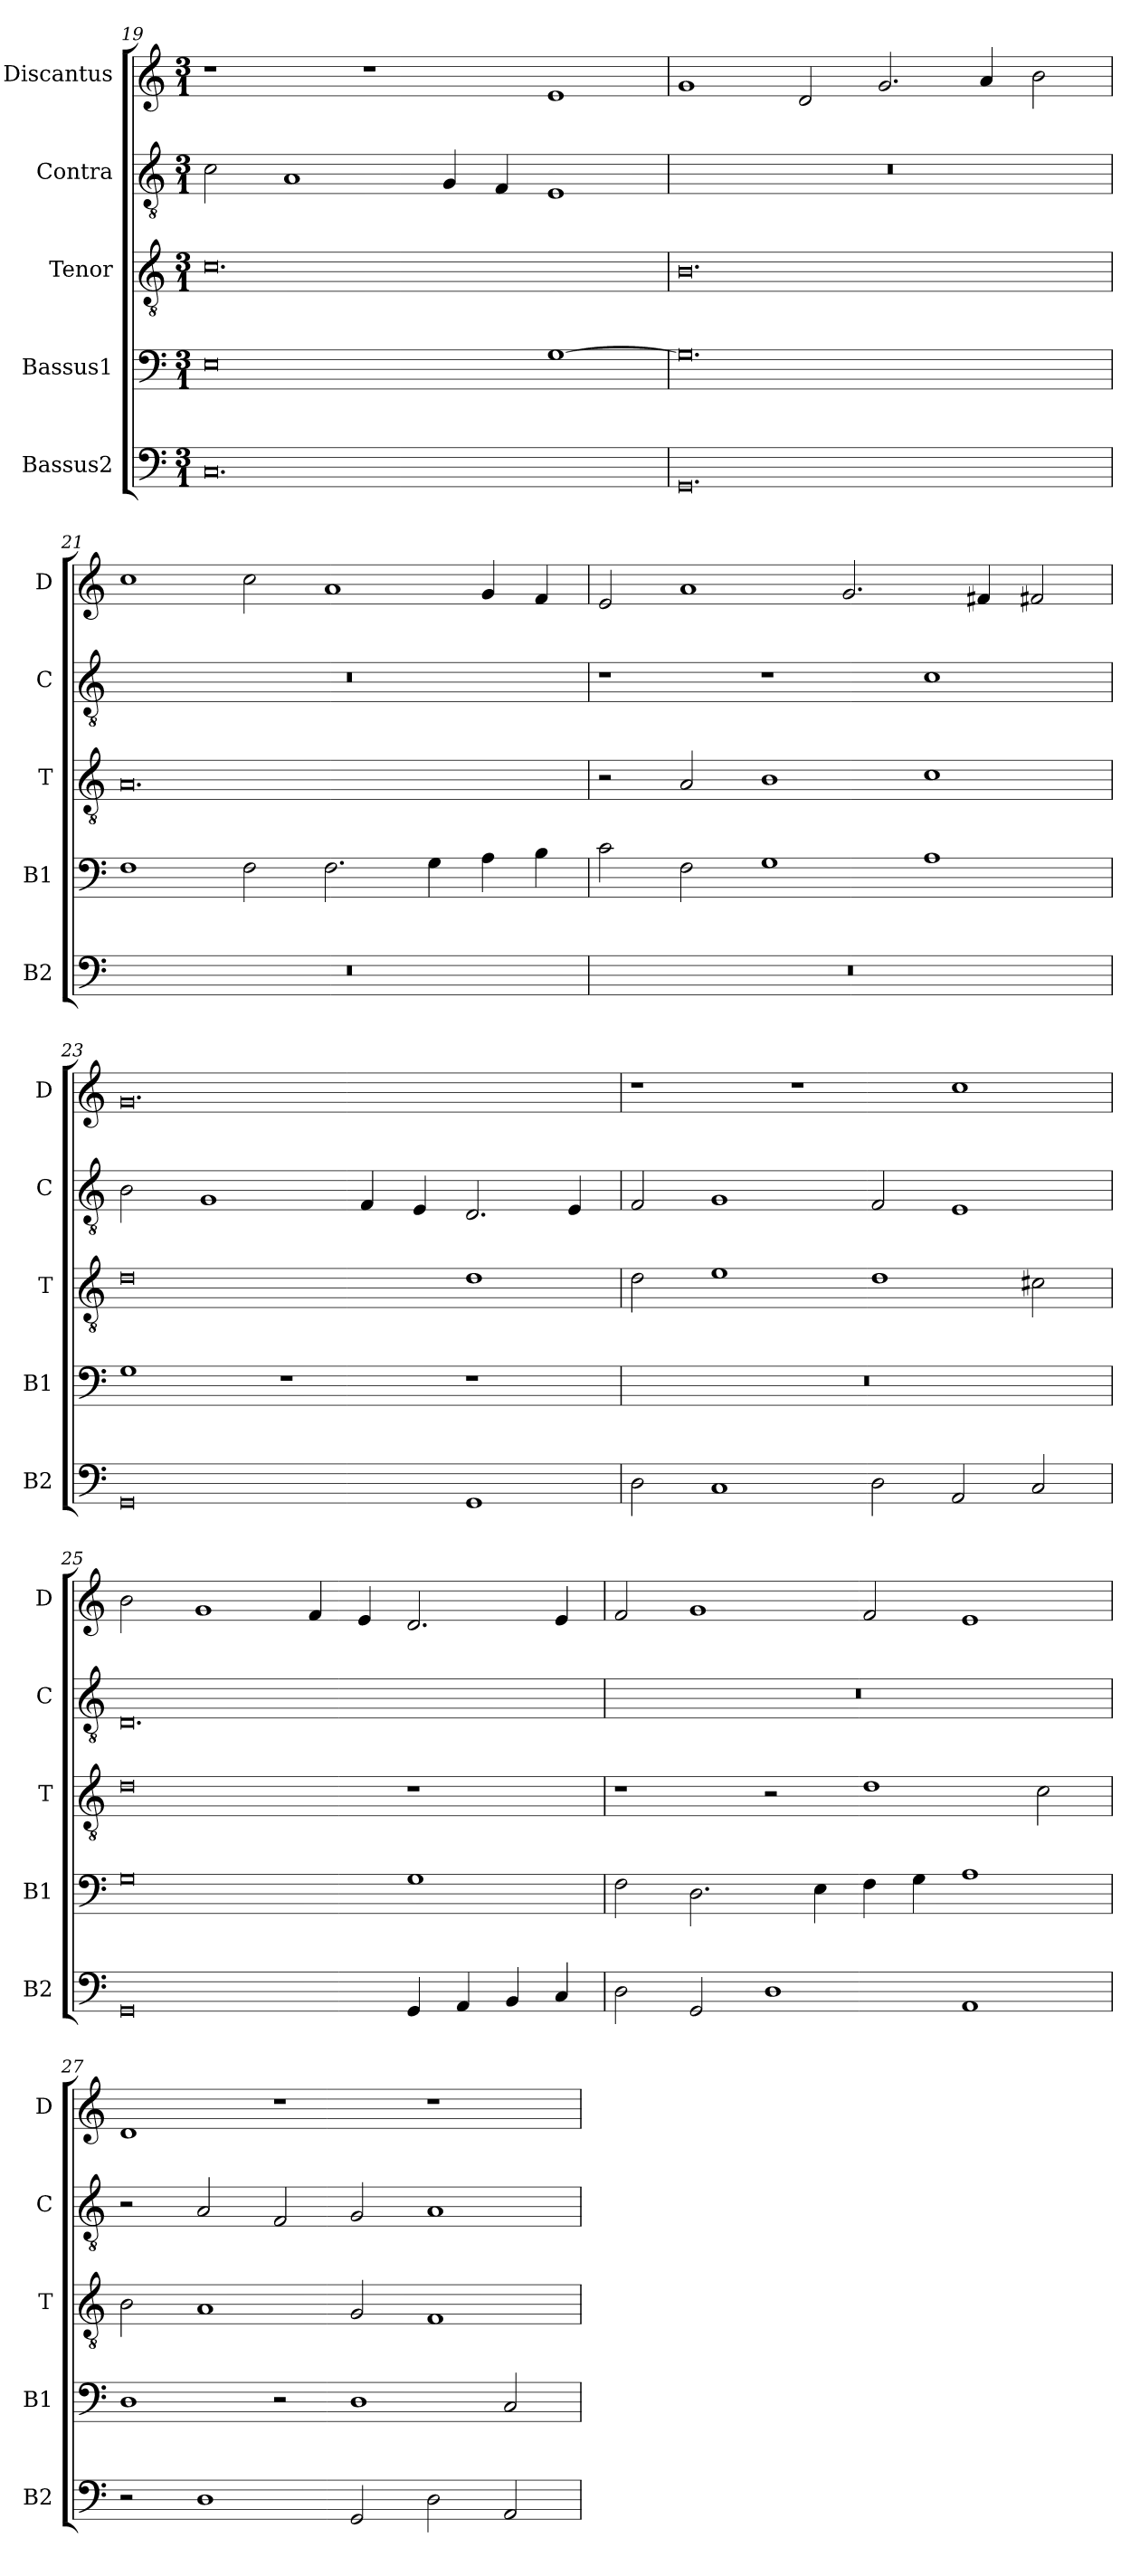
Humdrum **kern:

**kern	**kern	**kern	**kern	**kern
*part5	*part4	*part3	*part2	*part1
*staff5	*staff4	*staff3	*staff2	*staff1
*I"Bassus2	*I"Bassus1	*I"Tenor	*I"Contra	*I"Discantus
*I'B2	*I'B1	*I'T	*I'C	*I'D
*clefF4	*clefF4	*clefGv2	*clefGv2	*clefG2
*k[]	*k[]	*k[]	*k[]	*k[]
*M3/1	*M3/1	*M3/1	*M3/1	*M3/1
=19	=19	=19	=19	=19
0.C	0E	0.c	2c\	1r
.	.	.	1A	.
.	.	.	.	1r
.	.	.	4G/	.
.	.	.	4F/	.
.	[1G	.	1E	1e
=20	=20	=20	=20	=20
0.GG	0.G]	0.B	0.r	1g
.	.	.	.	2d/
.	.	.	.	2.g/
.	.	.	.	4a/
.	.	.	.	2b\
=21	=21	=21	=21	=21
0.r	1F	0.A	0.r	1cc
.	2F\	.	.	2cc\
.	2.F\	.	.	1a
.	4G\	.	.	.
.	4A\	.	.	4g/
.	4B\	.	.	4f/
=22	=22	=22	=22	=22
0.r	2c\	2r	1r	2e/
.	2F\	2A/	.	1a
.	1G	1B	1r	.
.	.	.	.	2.g/
.	1A	1c	1c	.
.	.	.	.	4f#X/
.	.	.	.	2f#X/
=23	=23	=23	=23	=23
0GG	1G	0d	2B\	0.g
.	.	.	1G	.
.	1r	.	.	.
.	.	.	4F/	.
.	.	.	4E/	.
1GG	1r	1d	2.D/	.
.	.	.	4E/	.
=24	=24	=24	=24	=24
2D\	0.r	2d\	2F/	1r
1C	.	1e	1G	.
.	.	.	.	1r
2D\	.	1d	2F/	.
2AA/	.	.	1E	1cc
2C/	.	2c#X\	.	.
=25	=25	=25	=25	=25
0GG	0G	0d	0.D	2b\
.	.	.	.	1g
.	.	.	.	4f/
.	.	.	.	4e/
4GG/	1G	1r	.	2.d/
4AA/	.	.	.	.
4BB/	.	.	.	.
4C/	.	.	.	4e/
=26	=26	=26	=26	=26
2D\	2F\	1r	0.r	2f/
2GG/	2.D\	.	.	1g
1D	.	2r	.	.
.	4E\	.	.	.
.	4F\	1d	.	2f/
.	4G\	.	.	.
1AA	1A	.	.	1e
.	.	2c\	.	.
=27	=27	=27	=27	=27
2r	1D	2B\	2r	1d
1D	.	1A	2A/	.
.	2r	.	2F/	1r
2GG/	1D	2G/	2G/	.
2D\	.	1F	1A	1r
2AA/	2C/	.	.	.
=	=	=	=	=
*-	*-	*-	*-	*-
